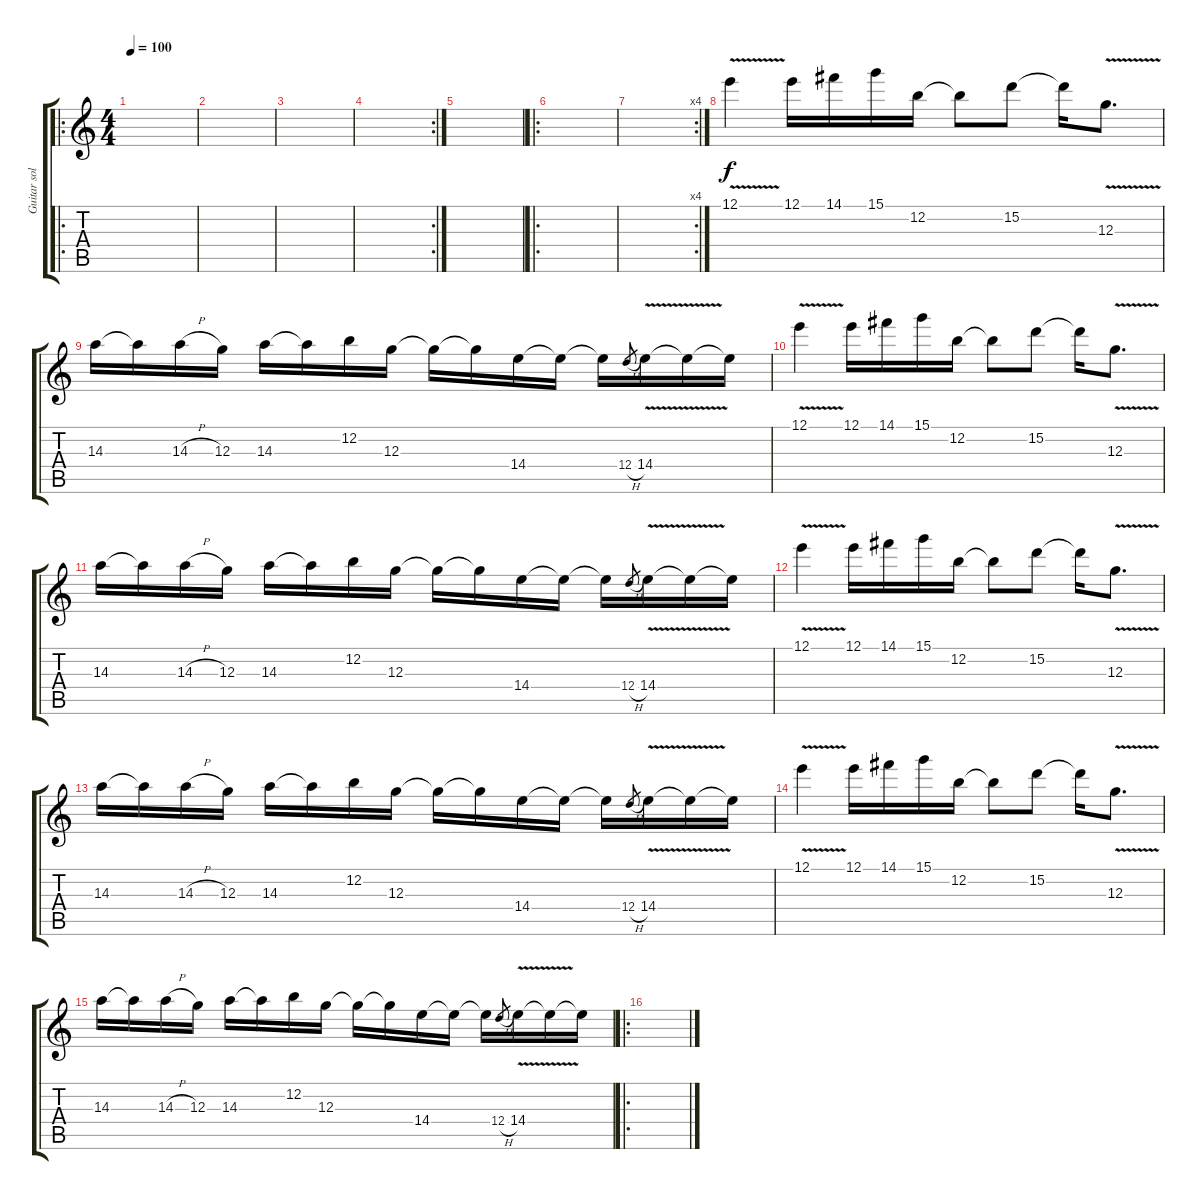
\track ("Guitar solo" "Guitar sol") {instrument distortionguitar}
\staff {score tabs}
\tuning (E4 B3 G3 D3 A2 E2) {hide}
\ro
\ts (4 4)
\tempo 100
\clef g2
\ks c
|
|
|
\rc 2
|
|
\ro
|
\rc 4
|
12.1{v}.4 12.1.16 14.1.16 15.1.16 12.2.16 12.2{t}.8 15.2.8 15.2{t}.16 12.3{v}.8{d} |
14.3.16 14.3{t}.16 14.3{h}.16 12.3.16 14.3.16 14.3{t}.16 12.2.16 12.3.16 12.3{t}.16 12.3{t}.16 14.4.16 14.4{t}.16 14.4{t}.16 12.4{h}.8{gr} 14.4{v}.16 14.4{t}.16 14.4{t}.16 |
12.1{v}.4 12.1.16 14.1.16 15.1.16 12.2.16 12.2{t}.8 15.2.8 15.2{t}.16 12.3{v}.8{d} |
14.3.16 14.3{t}.16 14.3{h}.16 12.3.16 14.3.16 14.3{t}.16 12.2.16 12.3.16 12.3{t}.16 12.3{t}.16 14.4.16 14.4{t}.16 14.4{t}.16 12.4{h}.8{gr} 14.4{v}.16 14.4{t}.16 14.4{t}.16 |
12.1{v}.4 12.1.16 14.1.16 15.1.16 12.2.16 12.2{t}.8 15.2.8 15.2{t}.16 12.3{v}.8{d} |
14.3.16 14.3{t}.16 14.3{h}.16 12.3.16 14.3.16 14.3{t}.16 12.2.16 12.3.16 12.3{t}.16 12.3{t}.16 14.4.16 14.4{t}.16 14.4{t}.16 12.4{h}.8{gr} 14.4{v}.16 14.4{t}.16 14.4{t}.16 |
12.1{v}.4 12.1.16 14.1.16 15.1.16 12.2.16 12.2{t}.8 15.2.8 15.2{t}.16 12.3{v}.8{d} |
14.3.16 14.3{t}.16 14.3{h}.16 12.3.16 14.3.16 14.3{t}.16 12.2.16 12.3.16 12.3{t}.16 12.3{t}.16 14.4.16 14.4{t}.16 14.4{t}.16 12.4{h}.8{gr} 14.4{v}.16 14.4{t}.16 14.4{t}.16 |
\ro
